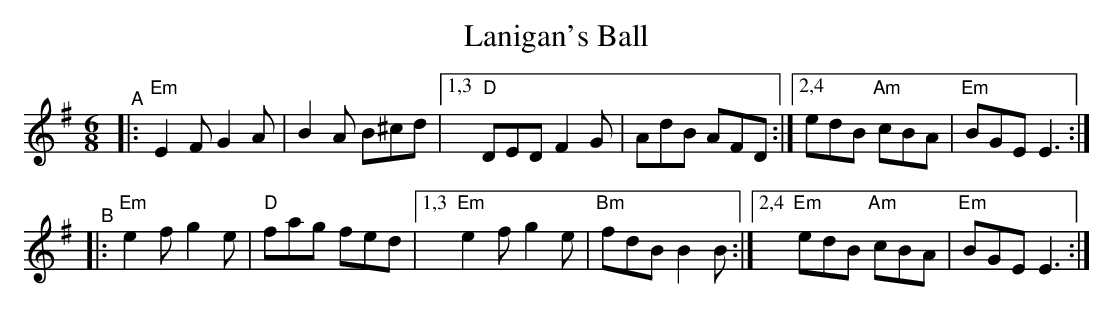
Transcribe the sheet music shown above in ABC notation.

X:1
T: Lanigan's Ball
M: 6/8
L: 1/8
K: Em
"^A"\
|: "Em"E2F G2A | B2A B^cd |[1,3 "D"DED F2G | AdB AFD \
                         :|[2,4 edB "Am"cBA | "Em"BGE E3 :|
"^B"\
|: "Em"e2f g2e | "D"fag fed |[1,3 "Em"e2f g2e | "Bm"fdB B2B \
                           :|[2,4 "Em"edB "Am"cBA | "Em"BGE E3 :|
